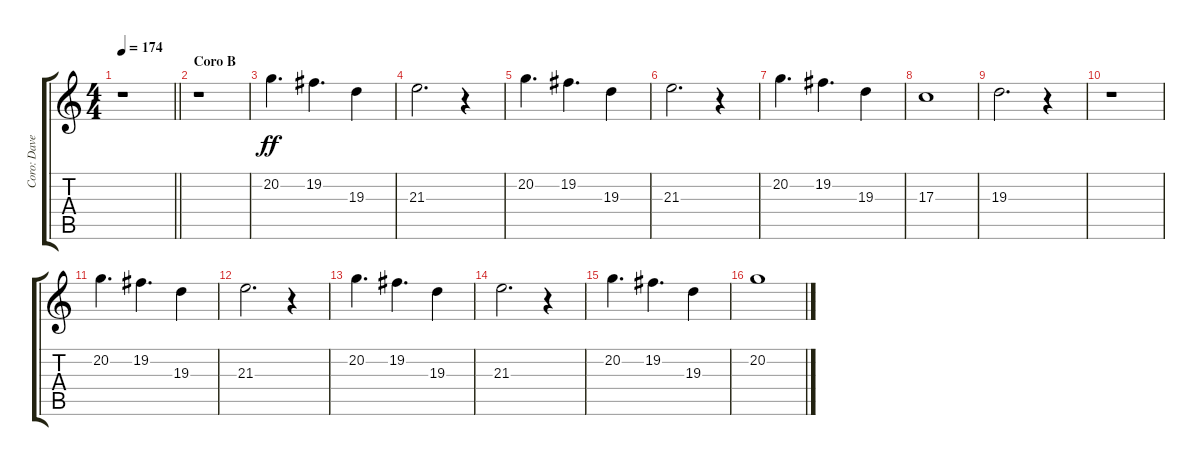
\track ("Coro: Dave y Steve" "Coro: Dave") {instrument choiraahs}
\staff {score tabs}
\tuning (E4 B3 G3 D3 A2 E2) {hide}
\ts (4 4)
\tempo 174
\clef g2
\barLineRight lightlight
\ks c
r.1{dy ff} |
\section ("" "Coro B")
r.1 |
20.2.4{d} 19.2.4{d} 19.3.4 |
21.3.2{d} r.4 |
20.2.4{d} 19.2.4{d} 19.3.4 |
21.3.2{d} r.4 |
20.2.4{d} 19.2.4{d} 19.3.4 |
17.3.1 |
19.3.2{d} r.4 |
r.1 |
20.2.4{d} 19.2.4{d} 19.3.4 |
21.3.2{d} r.4 |
20.2.4{d} 19.2.4{d} 19.3.4 |
21.3.2{d} r.4 |
20.2.4{d} 19.2.4{d} 19.3.4 |
20.2.1
